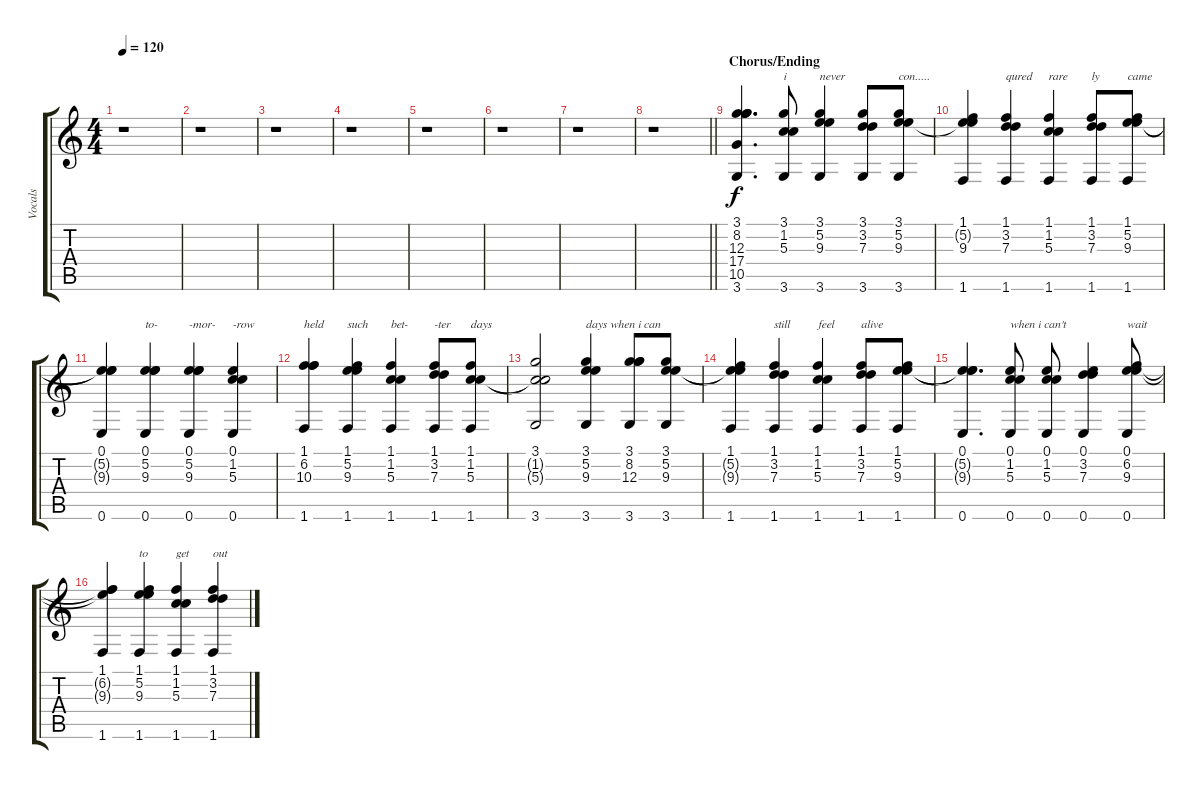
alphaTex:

\track ("Vocals" "Vocals") {instrument electricguitarjazz}
\staff {score tabs}
\tuning (E4 B3 G3 D3 A2 E2) {hide}
\ts (4 4)
\tempo 120
\clef g2
\ks c
r.1{dy f} |
r.1 |
r.1 |
r.1 |
r.1 |
r.1 |
r.1 |
\barLineRight lightlight
r.1 |
\section ("" "Chorus/Ending")
(3.1 8.2 12.3 17.4 10.5 3.6).4{d} (3.1 1.2 5.3 3.6).8{txt "i"} (3.1 5.2 9.3 3.6).4{txt "never"} (3.1 3.2 7.3 3.6).8 (3.1 5.2 9.3 3.6).8{txt "con....."} |
(1.1 5.2{t} 9.3 1.6).4 (1.1 3.2 7.3 1.6).4{txt "qured"} (1.1 1.2 5.3 1.6).4{txt "rare"} (1.1 3.2 7.3 1.6).8{txt "ly"} (1.1 5.2 9.3 1.6).8{txt "came"} |
(0.1 5.2{t} 9.3{t} 0.6).4 (0.1 5.2 9.3 0.6).4{txt "to-"} (0.1 5.2 9.3 0.6).4{txt "-mor-"} (0.1 1.2 5.3 0.6).4{txt "-row"} |
(1.1 6.2 10.3 1.6).4{txt "held"} (1.1 5.2 9.3 1.6).4{txt "such"} (1.1 1.2 5.3 1.6).4{txt "bet-"} (1.1 3.2 7.3 1.6).8{txt "-ter"} (1.1 1.2 5.3 1.6).8{txt "days"} |
(3.1 1.2{t} 5.3{t} 3.6).2 (3.1 5.2 9.3 3.6).4{txt "days when i can"} (3.1 8.2 12.3 3.6).8 (3.1 5.2 9.3 3.6).8 |
(1.1 5.2{t} 9.3{t} 1.6).4 (1.1 3.2 7.3 1.6).4{txt "still"} (1.1 1.2 5.3 1.6).4{txt "feel"} (1.1 3.2 7.3 1.6).8{txt "alive"} (1.1 5.2 9.3 1.6).8 |
(0.1 5.2{t} 9.3{t} 0.6).4{d} (0.1 1.2 5.3 0.6).8{txt "when i can't"} (0.1 1.2 5.3 0.6).8 (0.1 3.2 7.3 0.6).4 (0.1 6.2 9.3 0.6).8{txt "wait"} |
(1.1 6.2{t} 9.3{t} 1.6).4 (1.1 5.2 9.3 1.6).4{txt "to"} (1.1 1.2 5.3 1.6).4{txt "get"} (1.1 3.2 7.3 1.6).4{txt "out"}
